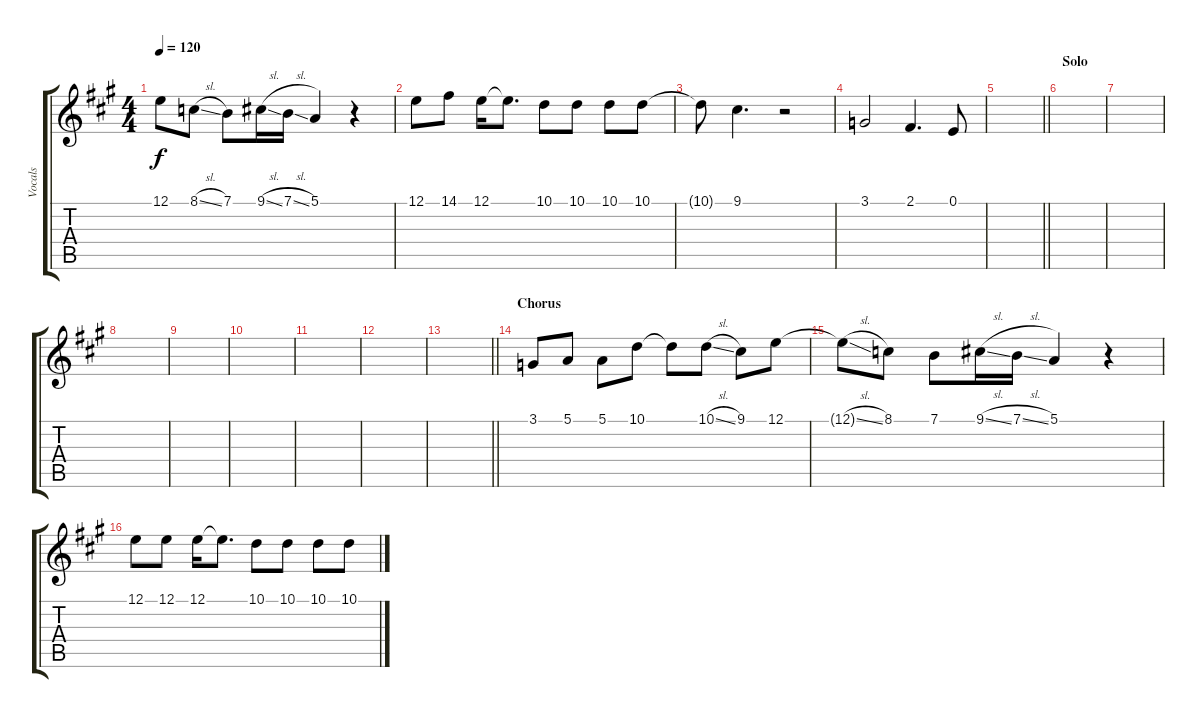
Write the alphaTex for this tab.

\track ("Vocals" "Vocals") {instrument tenorsax}
\staff {score tabs}
\tuning (E4 B3 G3 D3 A2 E2) {hide}
\ts (4 4)
\tempo 120
\clef g2
\ks a
12.1{t}.8{dy f} 8.1{sl}.8 7.1.8 9.1{sl}.16 7.1{sl}.16 5.1.4 r.4 |
12.1.8 14.1.8 12.1.16 12.1{t}.8{d} 10.1.8 10.1.8 10.1.8 10.1.8 |
10.1{t}.8 9.1.4{d} r.2 |
3.1.2 2.1.4{d} 0.1.8 |
\barLineRight lightlight
|
\section ("" "Solo")
|
|
|
|
|
|
|
\barLineRight lightlight
|
\section ("" "Chorus")
3.1.8 5.1.8 5.1.8 10.1.8 10.1{t}.8 10.1{sl}.8 9.1.8 12.1.8 |
12.1{sl t}.8 8.1.8 7.1.8 9.1{sl}.16 7.1{sl}.16 5.1.4 r.4 |
12.1.8 12.1.8 12.1.16 12.1{t}.8{d} 10.1.8 10.1.8 10.1.8 10.1.8
